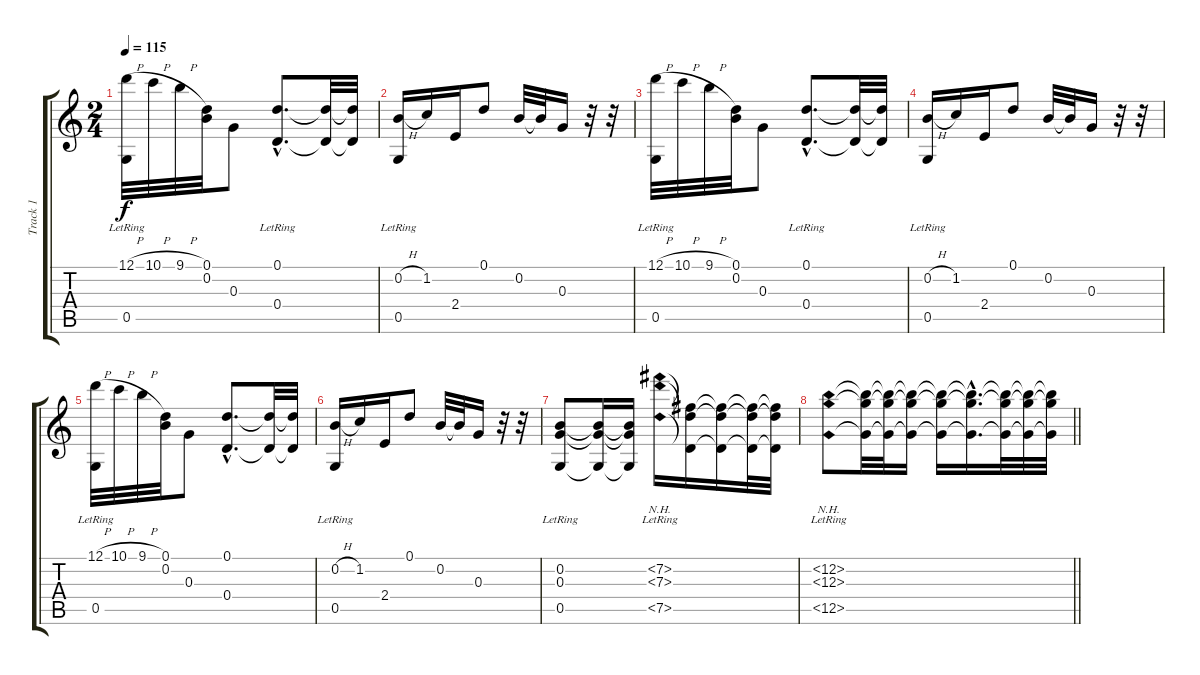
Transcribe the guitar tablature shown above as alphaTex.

\track ("Track 1" "Track 1") {instrument acousticguitarsteel}
\staff {score tabs}
\tuning (D4 B3 G3 D3 G2 D2) {hide}
\ts (2 4)
\tempo 115
\clef g2
\ks c
(12.1{h} 0.5{lr}).32{dy f} 10.1{h}.32 9.1{h}.32 (0.1 0.2).32 0.3.8 (0.1{hac} 0.4{hac lr}).8{d} (0.1{t} 0.4{t}).32 (0.1{t} 0.4{t}).32 |
(0.2{h} 0.5{lr}).16 1.2.16 2.4.16 0.1.8 0.2.32 0.2{t}.32 0.3.16 r.32 r.32 |
(12.1{h} 0.5{lr}).32 10.1{h}.32 9.1{h}.32 (0.1 0.2).32 0.3.8 (0.1{hac} 0.4{hac lr}).8{d} (0.1{t} 0.4{t}).32 (0.1{t} 0.4{t}).32 |
(0.2{h} 0.5{lr}).16 1.2.16 2.4.16 0.1.8 0.2.32 0.2{t}.32 0.3.16 r.32 r.32 |
(12.1{h} 0.5{lr}).32 10.1{h}.32 9.1{h}.32 (0.1 0.2).32 0.3.8 (0.1{hac} 0.4{hac}).8{d} (0.1{t} 0.4{t}).32 (0.1{t} 0.4{t}).32 |
(0.2{h} 0.5{lr}).16 1.2.16 2.4.16 0.1.8 0.2.32 0.2{t}.32 0.3.16 r.32 r.32 |
(0.2{lr} 0.3{lr} 0.5{lr}).8 (0.2{t} 0.3{t} 0.5{t}).16 (0.2{t} 0.3{t} 0.5{t}).16 (7.2{nh lr} 7.3{nh lr} 7.5{nh lr}).16 (7.2{t} 7.3{t} 7.5{t}).16 (7.2{t} 7.3{t} 7.5{t}).16 (7.2{t} 7.3{t} 7.5{t}).32 (7.2{t} 7.3{t} 7.5{t}).32 |
\barLineRight lightlight
(12.2{nh lr} 12.3{nh lr} 12.5{nh lr}).8 (12.2{t} 12.3{t} 12.5{t}).32 (12.2{t} 12.3{t} 12.5{t}).32 (12.2{t} 12.3{t} 12.5{t}).16 (12.2{t} 12.3{t} 12.5{t}).16 (12.2{hac t} 12.3{hac t} 12.5{hac t}).16{d} (12.2{t} 12.3{t} 12.5{t}).32 (12.2{t} 12.3{t} 12.5{t}).32 (12.2{t} 12.3{t} 12.5{t}).32
